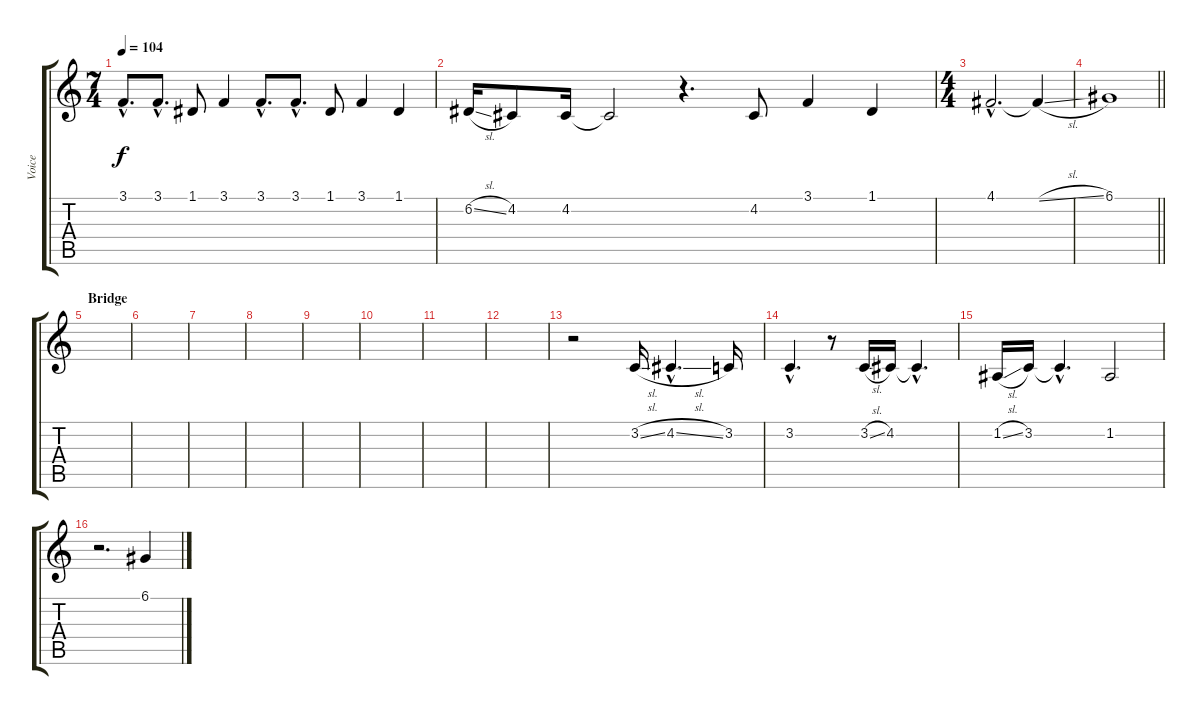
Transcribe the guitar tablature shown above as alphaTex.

\track ("Voice" "Voice") {instrument flute}
\staff {score tabs}
\tuning (D4 A3 F3 C3 G2 C2) {hide}
\ts (7 4)
\tempo 104
\clef g2
\ks c
3.1{hac}.8{d dy f} 3.1{hac}.8{d} 1.1.8 3.1.4 3.1{hac}.8{d} 3.1{hac}.8{d} 1.1.8 3.1.4 1.1.4 |
6.2{sl}.16 4.2.8 4.2.16 4.2{t}.2 r.4{d} 4.2.8 3.1.4 1.1.4 |
\ts (4 4)
4.1{hac}.2{d} 4.1{sl t}.4 |
\barLineRight lightlight
6.1.1 |
\section ("" "Bridge")
|
|
|
|
|
|
|
|
r.2 3.2{sl}.16 4.2{sl hac}.4{d} 3.2.16 |
3.2{hac}.4{d} r.8 3.2{sl}.16 4.2.16 4.2{hac t}.4{d} |
1.2{sl}.16 3.2.16 3.2{hac t}.4{d} 1.2.2 |
r.2{d} 6.1.4
